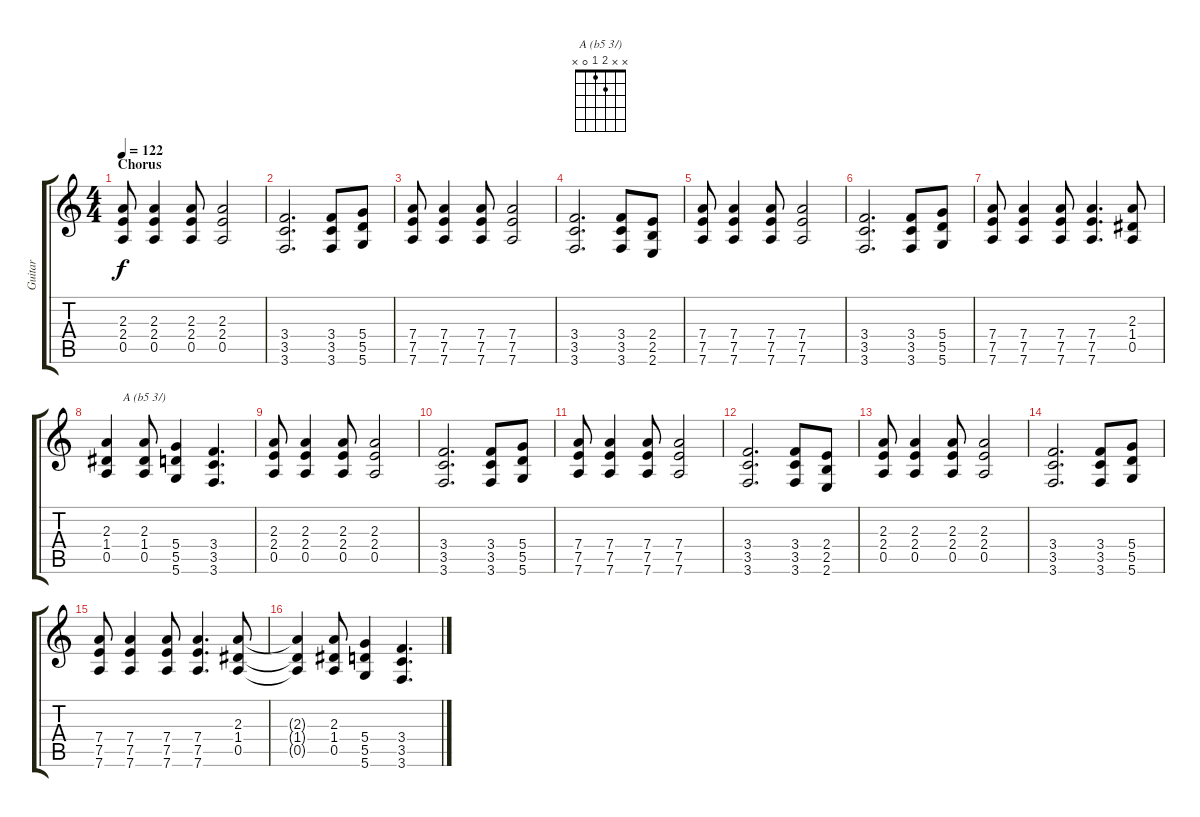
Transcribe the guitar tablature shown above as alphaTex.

\track ("Guitar" "Guitar") {instrument distortionguitar}
\staff {score tabs}
\tuning (E4 B3 G3 D3 A2 D2) {hide}
\chord ("A (b5 3/)" x x 2 1 0 x)
\ts (4 4)
\section ("" "Chorus")
\tempo 122
\clef g2
\ks c
(2.3 2.4 0.5).8{dy f} (2.3 2.4 0.5).4 (2.3 2.4 0.5).8 (2.3 2.4 0.5).2 |
(3.4 3.5 3.6).2{d} (3.4 3.5 3.6).8 (5.4 5.5 5.6).8 |
(7.4 7.5 7.6).8 (7.4 7.5 7.6).4 (7.4 7.5 7.6).8 (7.4 7.5 7.6).2 |
(3.4 3.5 3.6).2{d} (3.4 3.5 3.6).8 (2.4 2.5 2.6).8 |
(7.4 7.5 7.6).8 (7.4 7.5 7.6).4 (7.4 7.5 7.6).8 (7.4 7.5 7.6).2 |
(3.4 3.5 3.6).2{d} (3.4 3.5 3.6).8 (5.4 5.5 5.6).8 |
(7.4 7.5 7.6).8 (7.4 7.5 7.6).4 (7.4 7.5 7.6).8 (7.4 7.5 7.6).4{d} (2.3 1.4 0.5).8 |
(2.3 1.4 0.5).4 (2.3 1.4 0.5).8{ch "A (b5 3/)"} (5.4 5.5 5.6).4 (3.4 3.5 3.6).4{d} |
(2.3 2.4 0.5).8 (2.3 2.4 0.5).4 (2.3 2.4 0.5).8 (2.3 2.4 0.5).2 |
(3.4 3.5 3.6).2{d} (3.4 3.5 3.6).8 (5.4 5.5 5.6).8 |
(7.4 7.5 7.6).8 (7.4 7.5 7.6).4 (7.4 7.5 7.6).8 (7.4 7.5 7.6).2 |
(3.4 3.5 3.6).2{d} (3.4 3.5 3.6).8 (2.4 2.5 2.6).8 |
(2.3 2.4 0.5).8 (2.3 2.4 0.5).4 (2.3 2.4 0.5).8 (2.3 2.4 0.5).2 |
(3.4 3.5 3.6).2{d} (3.4 3.5 3.6).8 (5.4 5.5 5.6).8 |
(7.4 7.5 7.6).8 (7.4 7.5 7.6).4 (7.4 7.5 7.6).8 (7.4 7.5 7.6).4{d} (2.3 1.4 0.5).8 |
(2.3{t} 1.4{t} 0.5{t}).4 (2.3 1.4 0.5).8 (5.4 5.5 5.6).4 (3.4 3.5 3.6).4{d}
